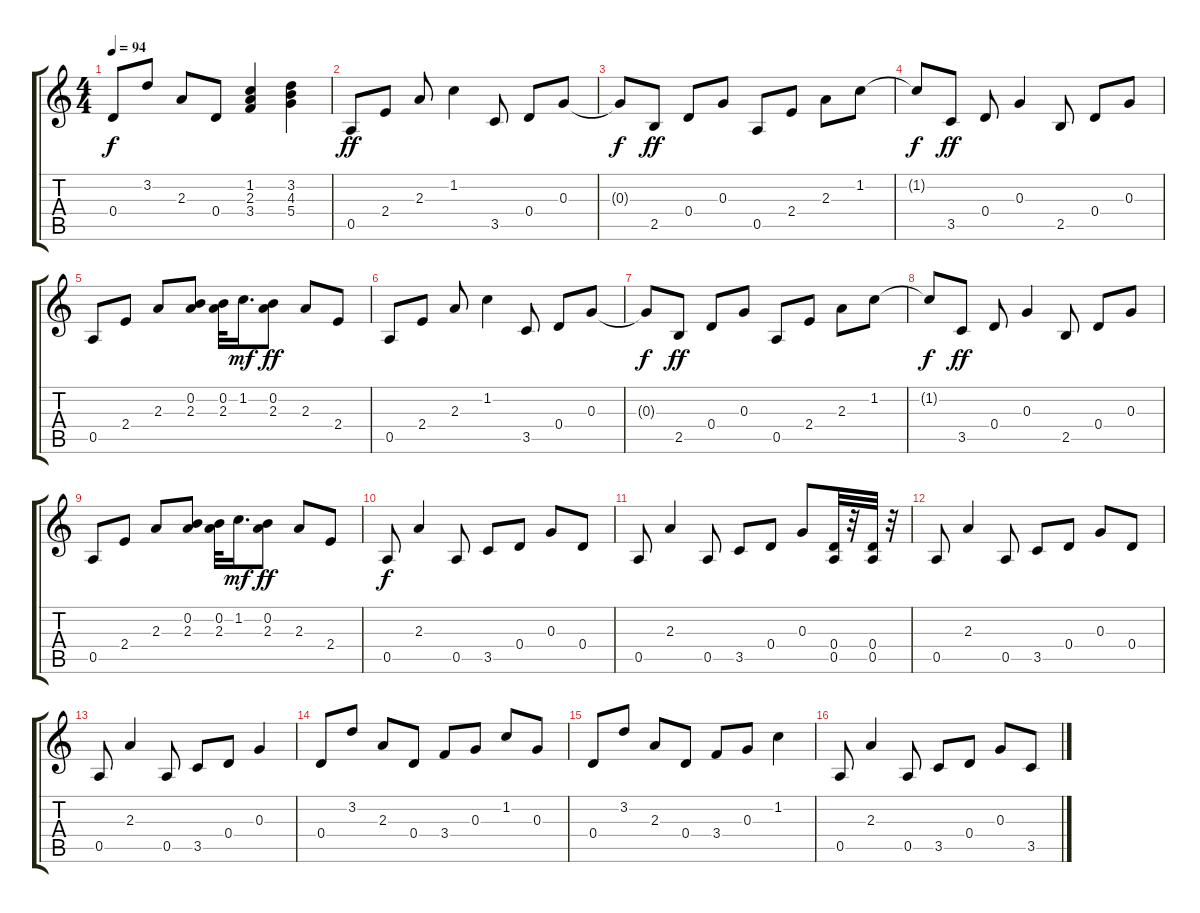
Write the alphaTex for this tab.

\track "" {instrument electricguitarclean}
\staff {score tabs}
\tuning (E4 B3 G3 D3 A2 E2) {hide}
\ts (4 4)
\tempo 94
\clef g2
\ks c
0.4.8{dy f} 3.2.8 2.3.8 0.4.8 (1.2 2.3 3.4).4 (3.2 4.3 5.4).4 |
0.5.8{dy ff} 2.4.8 2.3.8 1.2.4 3.5.8 0.4.8 0.3.8 |
0.3{t}.8{dy f} 2.5.8{dy ff} 0.4.8 0.3.8 0.5.8 2.4.8 2.3.8 1.2.8 |
1.2{t}.8{dy f} 3.5.8{dy ff} 0.4.8 0.3.4 2.5.8 0.4.8 0.3.8 |
0.5.8 2.4.8 2.3.8 (0.2 2.3).8 (0.2 2.3).32 1.2.16{d dy mf} (0.2 2.3).8{dy ff} 2.3.8 2.4.8 |
0.5.8 2.4.8 2.3.8 1.2.4 3.5.8 0.4.8 0.3.8 |
0.3{t}.8{dy f} 2.5.8{dy ff} 0.4.8 0.3.8 0.5.8 2.4.8 2.3.8 1.2.8 |
1.2{t}.8{dy f} 3.5.8{dy ff} 0.4.8 0.3.4 2.5.8 0.4.8 0.3.8 |
0.5.8 2.4.8 2.3.8 (0.2 2.3).8 (0.2 2.3).32 1.2.16{d dy mf} (0.2 2.3).8{dy ff} 2.3.8 2.4.8 |
0.5.8{dy f} 2.3.4 0.5.8 3.5.8 0.4.8 0.3.8 0.4.8 |
0.5.8 2.3.4 0.5.8 3.5.8 0.4.8 0.3.8 (0.4 0.5).32 r.32 (0.4 0.5).32 r.32 |
0.5.8 2.3.4 0.5.8 3.5.8 0.4.8 0.3.8 0.4.8 |
0.5.8 2.3.4 0.5.8 3.5.8 0.4.8 0.3.4 |
0.4.8 3.2.8 2.3.8 0.4.8 3.4.8 0.3.8 1.2.8 0.3.8 |
0.4.8 3.2.8 2.3.8 0.4.8 3.4.8 0.3.8 1.2.4 |
0.5.8 2.3.4 0.5.8 3.5.8 0.4.8 0.3.8 3.5.8
